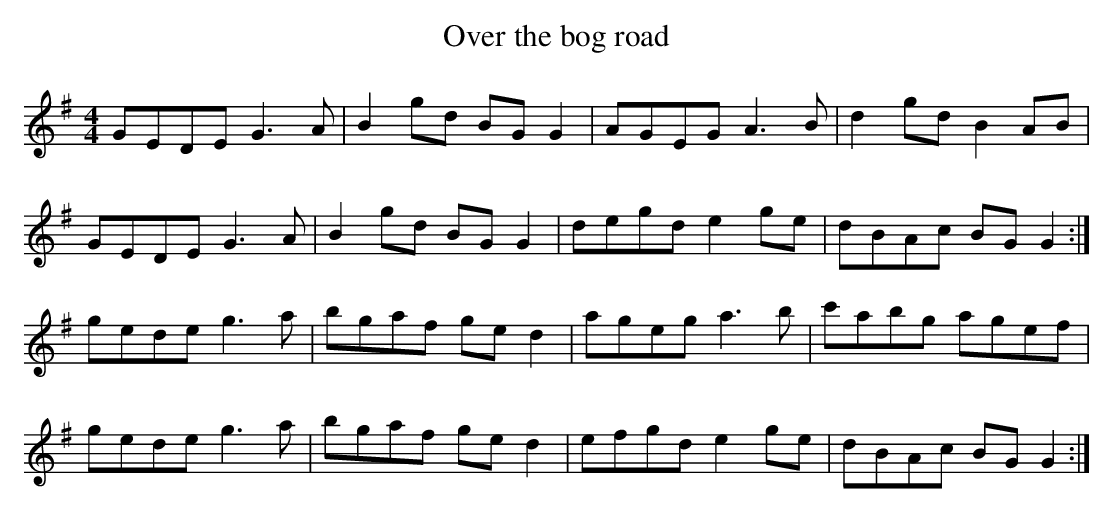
X:1
T:Over the bog road
M:4/4
L:1/8
K:G
GEDE G3A|B2gd BGG2|AGEG A3B|d2gd B2AB|!
GEDE G3A|B2gd BGG2|degd e2ge|dBAc BGG2:|!
gede g3a|bgaf ged2|ageg a3b|c'abg agef|!
gede g3a|bgaf ged2|efgd e2ge|dBAc BGG2:|!
